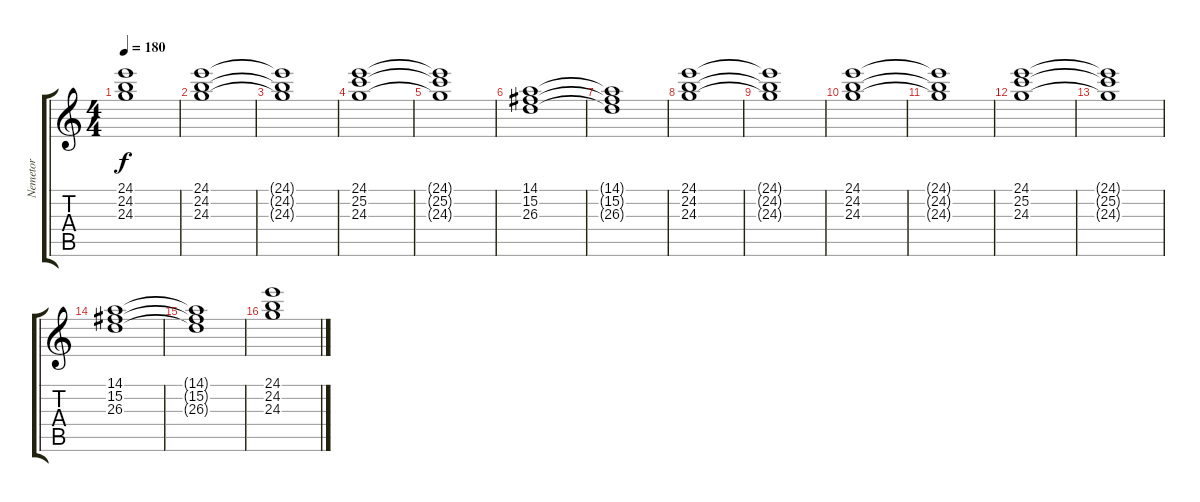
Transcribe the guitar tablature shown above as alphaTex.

\track ("Nemetor" "Nemetor") {instrument stringensemble1}
\staff {score tabs}
\tuning (E4 B3 G3 D3 A2 E2) {hide}
\ts (4 4)
\tempo 180
\clef g2
\ks c
(24.1{t} 24.2{t} 24.3{t}).1{dy f} |
(24.1 24.2 24.3).1 |
(24.1{t} 24.2{t} 24.3{t}).1 |
(24.1 25.2 24.3).1 |
(24.1{t} 25.2{t} 24.3{t}).1 |
(14.1 15.2 26.3).1 |
(14.1{t} 15.2{t} 26.3{t}).1 |
(24.1 24.2 24.3).1 |
(24.1{t} 24.2{t} 24.3{t}).1 |
(24.1 24.2 24.3).1 |
(24.1{t} 24.2{t} 24.3{t}).1 |
(24.1 25.2 24.3).1 |
(24.1{t} 25.2{t} 24.3{t}).1 |
(14.1 15.2 26.3).1 |
(14.1{t} 15.2{t} 26.3{t}).1 |
(24.1 24.2 24.3).1
